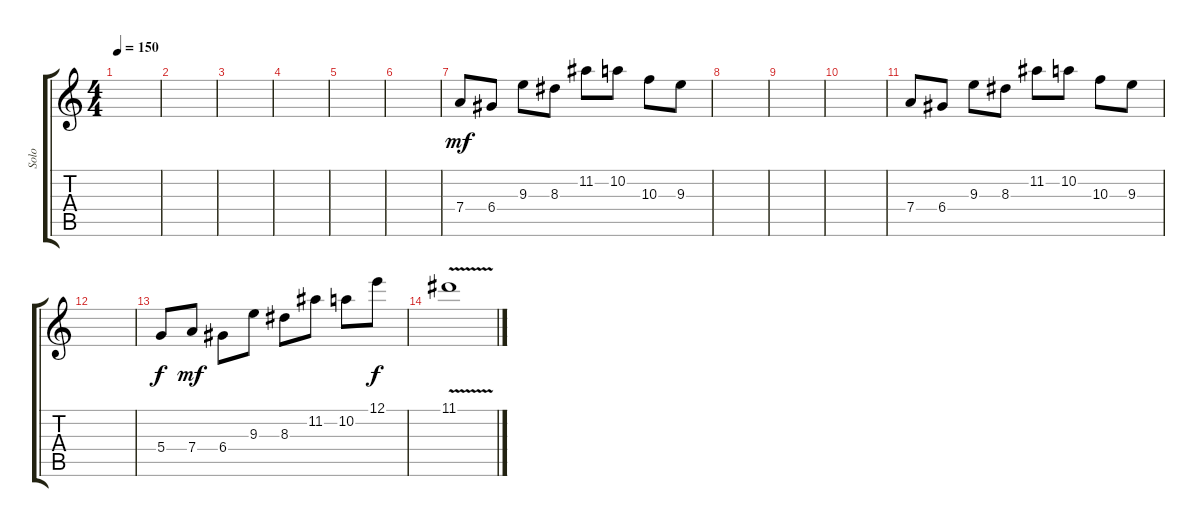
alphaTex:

\track ("Solo" "Solo") {instrument distortionguitar}
\staff {score tabs}
\tuning (E4 B3 G3 D3 A2 E2) {hide}
\ts (4 4)
\tempo 150
\clef g2
\ks c
|
|
|
|
|
|
7.4.8{dy mf} 6.4.8 9.3.8 8.3.8 11.2.8 10.2.8 10.3.8 9.3.8 |
|
|
|
7.4.8 6.4.8 9.3.8 8.3.8 11.2.8 10.2.8 10.3.8 9.3.8 |
|
5.4.8{dy f} 7.4.8{dy mf} 6.4.8 9.3.8 8.3.8 11.2.8 10.2.8 12.1.8{dy f} |
11.1{v}.1
